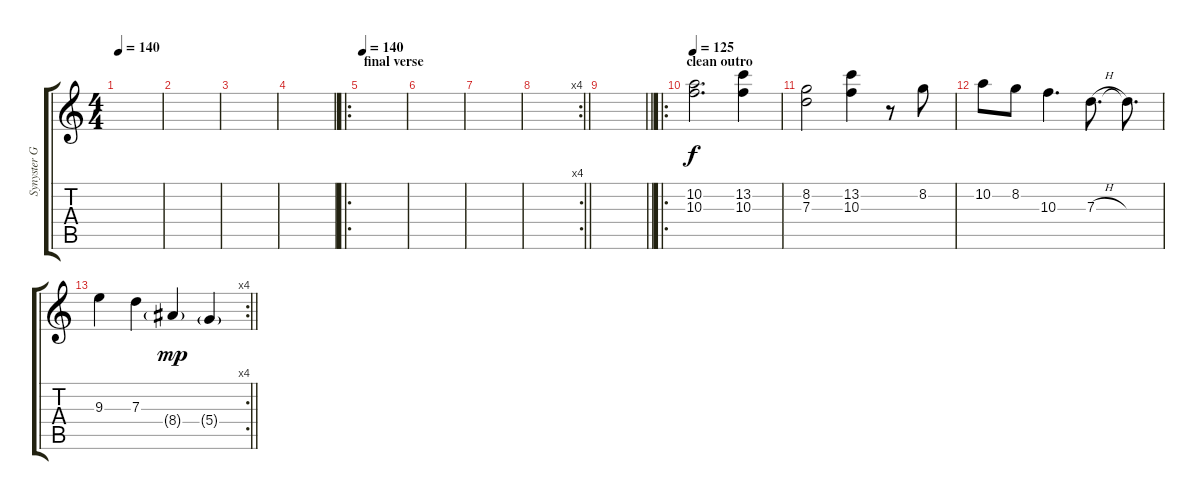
\track ("Synyster Gates Clean" "Synyster G") {instrument electricguitarjazz}
\staff {score tabs}
\tuning (E4 B3 G3 D3 A2 D2) {hide}
\ts (4 4)
\tempo 140
\clef g2
\ks c
|
|
|
|
\ro
\section ("" "final verse ")
\tempo 140
|
|
|
\rc 4
\barLineRight lightlight
|
\barLineRight lightlight
|
\ro
\section ("" "clean outro")
\tempo 125
(10.2 10.3).2{d} (13.2 10.3).4 |
(8.2 7.3).2 (13.2 10.3).4 r.8 8.2.8 |
10.2.8 8.2.8 10.3.4{d} 7.3{h}.8{d} 7.3{t}.8{d} |
\rc 4
\barLineRight lightlight
9.3.4 7.3.4 8.4{g}.4{dy mp} 5.4{g}.4
